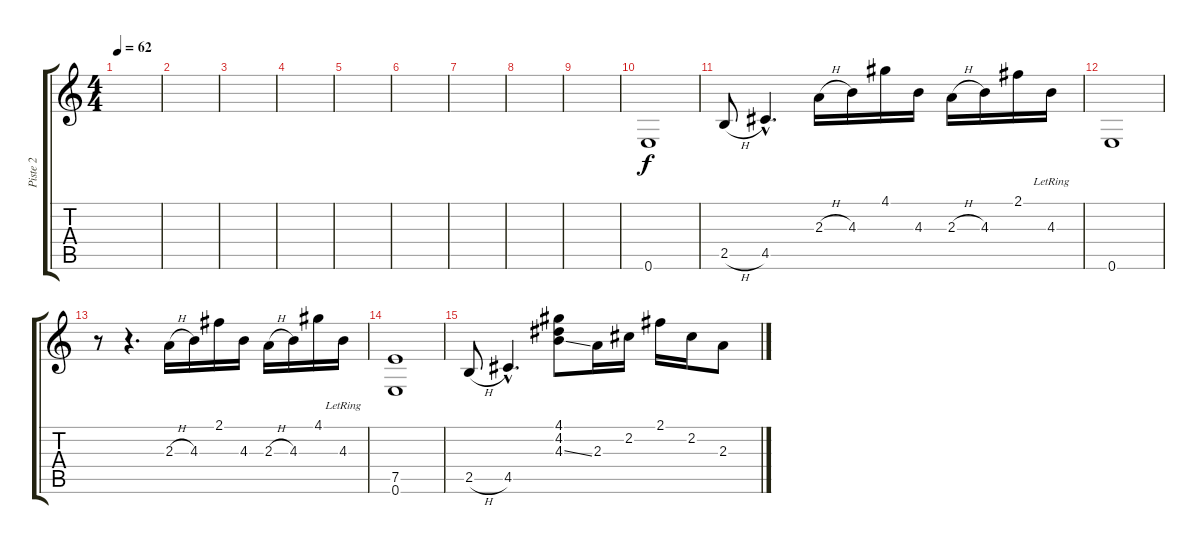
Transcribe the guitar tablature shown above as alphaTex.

\track ("Piste 2" "Piste 2") {instrument electricguitarclean}
\staff {score tabs}
\tuning (E4 B3 G3 D3 A2 E2) {hide}
\ts (4 4)
\tempo 62
\clef g2
\ks c
|
|
|
|
|
|
|
|
|
0.6.1 |
2.5{h}.8 4.5{hac}.4{d} 2.3{h}.16 4.3.16 4.1.16 4.3.16 2.3{h}.16 4.3.16 2.1.16 4.3{lr}.16 |
0.6.1 |
r.8 r.4{d} 2.3{h}.16 4.3.16 2.1.16 4.3.16 2.3{h}.16 4.3.16 4.1.16 4.3{lr}.16 |
(7.5 0.6).1 |
2.5{h}.8 4.5{hac}.4{d} (4.1 4.2 4.3{ss}).8 2.3.16 2.2.16 2.1.16 2.2.16 2.3.8
